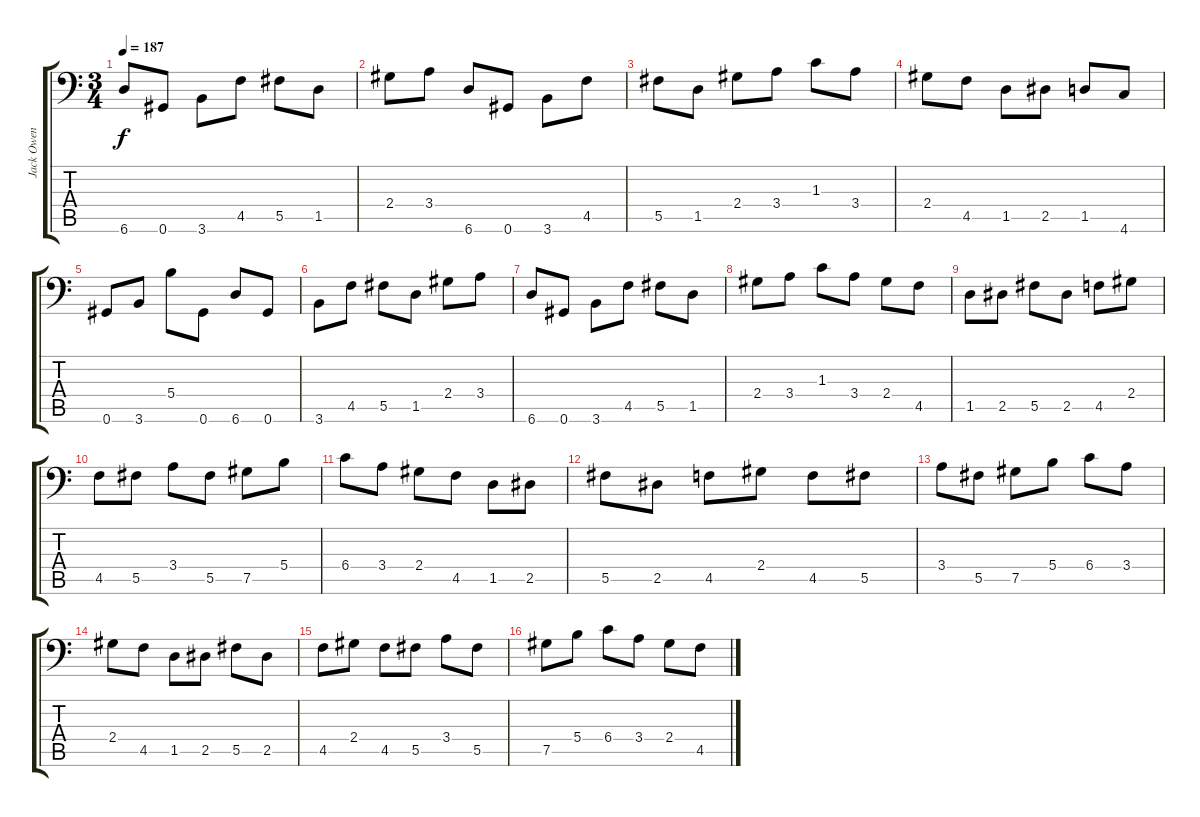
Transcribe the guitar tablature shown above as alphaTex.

\track ("Jack Owen - Guitar" "Jack Owen ") {instrument distortionguitar}
\staff {score tabs}
\tuning (Ab3 Eb3 B2 Gb2 Db2 Ab1) {hide}
\ts (3 4)
\tempo 187
\clef f4
\ks c
6.6.8{dy f} 0.6.8 3.6.8 4.5.8 5.5.8 1.5.8 |
2.4.8 3.4.8 6.6.8 0.6.8 3.6.8 4.5.8 |
5.5.8 1.5.8 2.4.8 3.4.8 1.3.8 3.4.8 |
2.4.8 4.5.8 1.5.8 2.5.8 1.5.8 4.6.8 |
0.6.8 3.6.8 5.4.8 0.6.8 6.6.8 0.6.8 |
3.6.8 4.5.8 5.5.8 1.5.8 2.4.8 3.4.8 |
6.6.8 0.6.8 3.6.8 4.5.8 5.5.8 1.5.8 |
2.4.8 3.4.8 1.3.8 3.4.8 2.4.8 4.5.8 |
1.5.8 2.5.8 5.5.8 2.5.8 4.5.8 2.4.8 |
4.5.8 5.5.8 3.4.8 5.5.8 7.5.8 5.4.8 |
6.4.8 3.4.8 2.4.8 4.5.8 1.5.8 2.5.8 |
5.5.8 2.5.8 4.5.8 2.4.8 4.5.8 5.5.8 |
3.4.8 5.5.8 7.5.8 5.4.8 6.4.8 3.4.8 |
2.4.8 4.5.8 1.5.8 2.5.8 5.5.8 2.5.8 |
4.5.8 2.4.8 4.5.8 5.5.8 3.4.8 5.5.8 |
7.5.8 5.4.8 6.4.8 3.4.8 2.4.8 4.5.8
